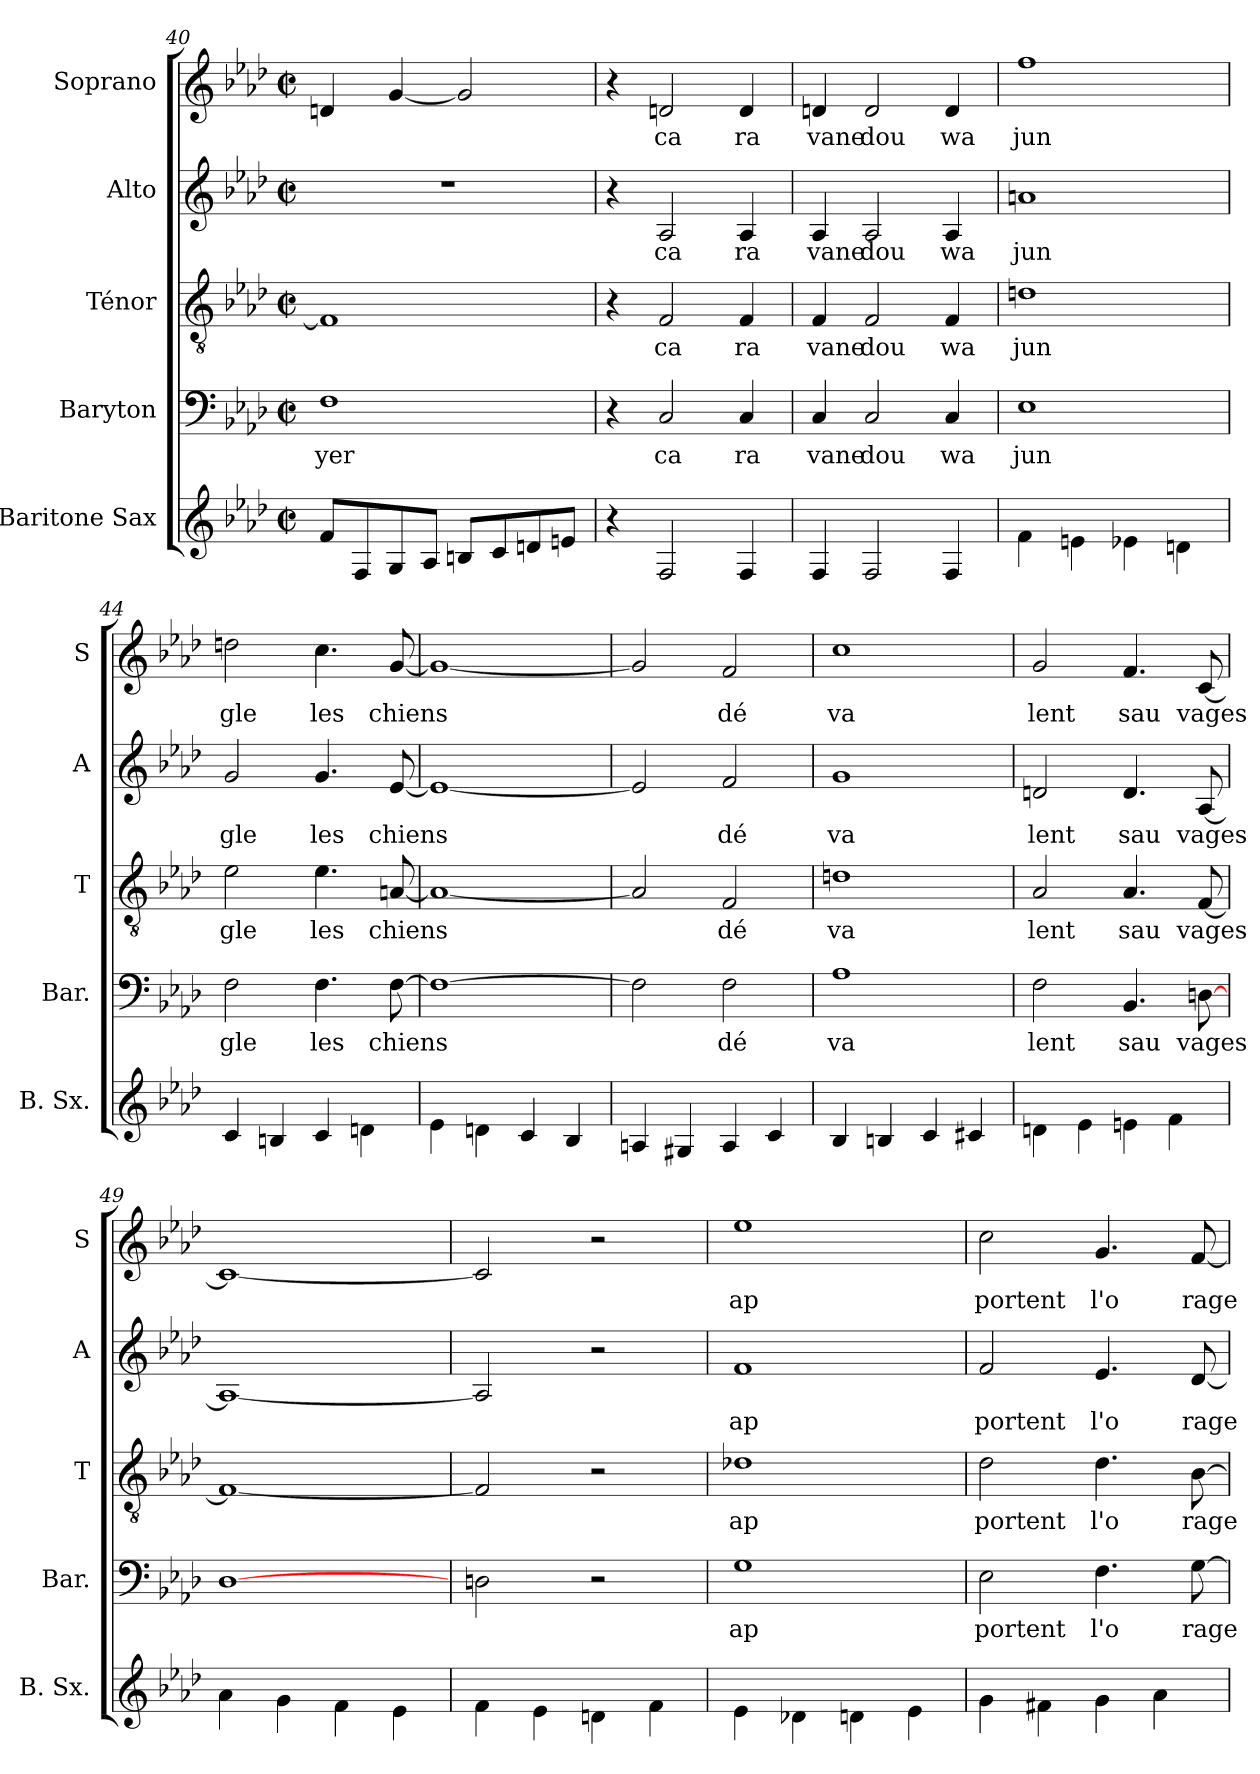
**kern	**kern	**text	**kern	**text	**kern	**text	**kern	**text
*part5	*part4	*part4	*part3	*part3	*part2	*part2	*part1	*part1
*staff5	*staff4	*staff4	*staff3	*staff3	*staff2	*staff2	*staff1	*staff1
*I"Baritone Sax	*I"Baryton	*	*I"Ténor	*	*I"Alto	*	*I"Soprano	*
*I'B. Sx.	*I'Bar.	*	*I'T	*	*I'A	*	*I'S	*
*clefG2	*clefF4	*	*clefGv2	*	*clefG2	*	*clefG2	*
*ITrd12c21	*	*	*	*	*	*	*	*
*k[b-e-a-d-]	*k[b-e-a-d-]	*	*k[b-e-a-d-]	*	*k[b-e-a-d-]	*	*k[b-e-a-d-]	*
*A-:	*A-:	*	*A-:	*	*A-:	*	*A-:	*
*M2/2	*M2/2	*	*M2/2	*	*M2/2	*	*M2/2	*
*met(c|)	*met(c|)	*	*met(c|)	*	*met(c|)	*	*met(c|)	*
=40	=40	=40	=40	=40	=40	=40	=40	=40
!	!	!LO:LY:b	!	!	!	!	!	!
8F/L	1F	yer	1F]	.	1r	.	4dn/	.
8FF/	.	.	.	.	.	.	.	.
8GG/	.	.	.	.	.	.	[4g/	.
8AA-/J	.	.	.	.	.	.	.	.
8BBn/L	.	.	.	.	.	.	2g/]	.
8C/	.	.	.	.	.	.	.	.
8Dn/	.	.	.	.	.	.	.	.
8En/J	.	.	.	.	.	.	.	.
=41	=41	=41	=41	=41	=41	=41	=41	=41
4r	4r	.	4r	.	4r	.	4r	.
!	!	!LO:LY:b	!	!LO:LY:b	!	!LO:LY:b	!	!LO:LY:b
2FF/	2C/	ca	2F/	ca	2A-/	ca	2dn/	ca
!	!	!LO:LY:b	!	!LO:LY:b	!	!LO:LY:b	!	!LO:LY:b
4FF/	4C/	ra	4F/	ra	4A-/	ra	4d/	ra
=42	=42	=42	=42	=42	=42	=42	=42	=42
!	!	!LO:LY:b	!	!LO:LY:b	!	!LO:LY:b	!	!LO:LY:b
4FF/	4C/	vane	4F/	vane	4A-/	vane	4dn/	vane
!	!	!LO:LY:b	!	!LO:LY:b	!	!LO:LY:b	!	!LO:LY:b
2FF/	2C/	dou	2F/	dou	2A-/	dou	2d/	dou
!	!	!LO:LY:b	!	!LO:LY:b	!	!LO:LY:b	!	!LO:LY:b
4FF/	4C/	wa	4F/	wa	4A-/	wa	4d/	wa
!!LO:LB:g=z
=43	=43	=43	=43	=43	=43	=43	=43	=43
!	!	!LO:LY:b	!	!LO:LY:b	!	!LO:LY:b	!	!LO:LY:b
4F\	1E-	jun	1dn	jun	1an	jun	1ff	jun
4En\	.	.	.	.	.	.	.	.
4E-X\	.	.	.	.	.	.	.	.
4Dn\	.	.	.	.	.	.	.	.
=44	=44	=44	=44	=44	=44	=44	=44	=44
!	!	!LO:LY:b	!	!LO:LY:b	!	!LO:LY:b	!	!LO:LY:b
4C/	2F\	gle	2e-\	gle	2g/	gle	2ddn\	gle
4BBn/	.	.	.	.	.	.	.	.
!	!	!LO:LY:b	!	!LO:LY:b	!	!LO:LY:b	!	!LO:LY:b
4C/	4.F\	les	4.e-\	les	4.g/	les	4.cc\	les
4Dn\	.	.	.	.	.	.	.	.
!	!	!LO:LY:b	!	!LO:LY:b	!	!LO:LY:b	!	!LO:LY:b
.	[8F\	chiens	[8An/	chiens	[8e-/	chiens	[8g/	chiens
=45	=45	=45	=45	=45	=45	=45	=45	=45
4E-\	1F_	.	1A_	.	1e-_	.	1g_	.
4Dn\	.	.	.	.	.	.	.	.
4C/	.	.	.	.	.	.	.	.
4BB-/	.	.	.	.	.	.	.	.
=46	=46	=46	=46	=46	=46	=46	=46	=46
4AAn/	2F\]	.	2A/]	.	2e-/]	.	2g/]	.
4GG#X/	.	.	.	.	.	.	.	.
!	!	!LO:LY:b	!	!LO:LY:b	!	!LO:LY:b	!	!LO:LY:b
4AA/	2F\	dé	2F/	dé	2f/	dé	2f/	dé
4C/	.	.	.	.	.	.	.	.
=47	=47	=47	=47	=47	=47	=47	=47	=47
!	!	!LO:LY:b	!	!LO:LY:b	!	!LO:LY:b	!	!LO:LY:b
4BB-/	1A-	va	1dn	va	1g	va	1cc	va
4BBn/	.	.	.	.	.	.	.	.
4C/	.	.	.	.	.	.	.	.
4C#X/	.	.	.	.	.	.	.	.
!!LO:PB:g=z
=48	=48	=48	=48	=48	=48	=48	=48	=48
!	!	!LO:LY:b	!	!LO:LY:b	!	!LO:LY:b	!	!LO:LY:b
4Dn\	2F\	lent	2A-/	lent	2dn/	lent	2g/	lent
4E-\	.	.	.	.	.	.	.	.
!	!	!LO:LY:b	!	!LO:LY:b	!	!LO:LY:b	!	!LO:LY:b
4En\	4.BB-/	sau	4.A-/	sau	4.d/	sau	4.f/	sau
4F\	.	.	.	.	.	.	.	.
!	!	!LO:LY:b	!	!LO:LY:b	!	!LO:LY:b	!	!LO:LY:b
.	[8Dn\	vages	[8F/	vages	[8A-/	vages	[8c/	vages
=49	=49	=49	=49	=49	=49	=49	=49	=49
4A-\	[1D-	.	1F_	.	1A-_	.	1c_	.
4G\	.	.	.	.	.	.	.	.
4F\	.	.	.	.	.	.	.	.
4E-\	.	.	.	.	.	.	.	.
=50	=50	=50	=50	=50	=50	=50	=50	=50
4F\	2Dn\	.	2F/]	.	2A-/]	.	2c/]	.
4E-\	.	.	.	.	.	.	.	.
4Dn\	2r	.	2r	.	2r	.	2r	.
4F\	.	.	.	.	.	.	.	.
=51	=51	=51	=51	=51	=51	=51	=51	=51
!	!	!LO:LY:b	!	!LO:LY:b	!	!LO:LY:b	!	!LO:LY:b
4E-\	1G	ap	1d-X	ap	1f	ap	1ee-	ap
4D-X\	.	.	.	.	.	.	.	.
4Dn\	.	.	.	.	.	.	.	.
4E-\	.	.	.	.	.	.	.	.
!!LO:LB:g=z
=52	=52	=52	=52	=52	=52	=52	=52	=52
!	!	!LO:LY:b	!	!LO:LY:b	!	!LO:LY:b	!	!LO:LY:b
4G\	2E-\	portent	2d-\	portent	2f/	portent	2cc\	portent
4F#X\	.	.	.	.	.	.	.	.
!	!	!LO:LY:b	!	!LO:LY:b	!	!LO:LY:b	!	!LO:LY:b
4G\	4.F\	l'o	4.d-\	l'o	4.e-/	l'o	4.g/	l'o
4A-\	.	.	.	.	.	.	.	.
!	!	!LO:LY:b	!	!LO:LY:b	!	!LO:LY:b	!	!LO:LY:b
.	[8G\	rage	[8B-\	rage	[8d-/	rage	[8f/	rage
=	=	=	=	=	=	=	=	=
*-	*-	*-	*-	*-	*-	*-	*-	*-
